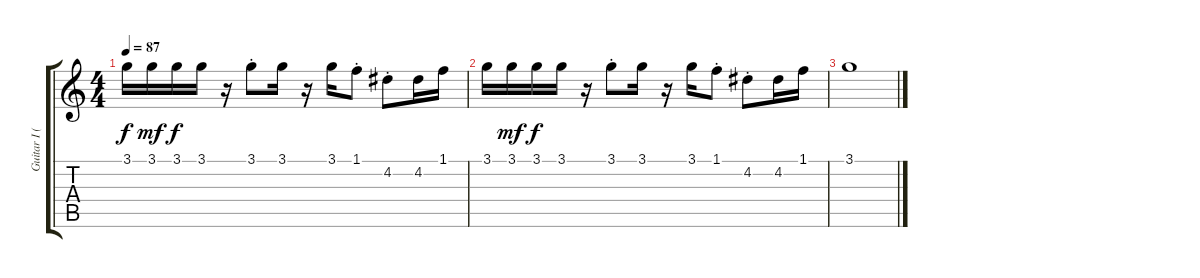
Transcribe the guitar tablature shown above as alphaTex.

\track ("Guitar I (Rutherford)" "Guitar I (") {instrument electricguitarmuted}
\staff {score tabs}
\tuning (E4 B3 G3 D3 A2 E2) {hide}
\ts (4 4)
\tempo 87
\clef g2
\ks c
3.1.16{dy f} 3.1.16{dy mf} 3.1.16{dy f} 3.1.16 r.16 3.1{st}.8 3.1.16 r.16 3.1.16 1.1{st}.8 4.2{st}.8 4.2.16 1.1.16 |
3.1.16 3.1.16{dy mf} 3.1.16{dy f} 3.1.16 r.16 3.1{st}.8 3.1.16 r.16 3.1.16 1.1{st}.8 4.2{st}.8 4.2.16 1.1.16 |
3.1.1
